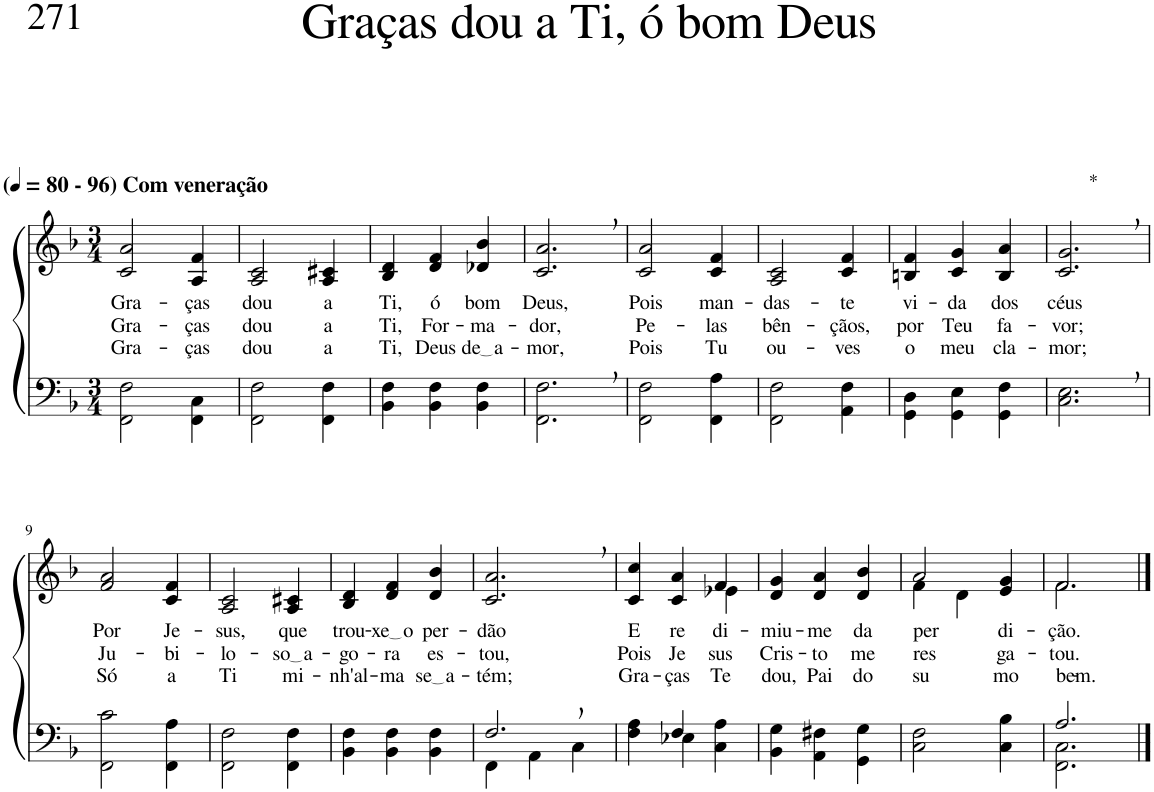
**kern	**kern	**text	**text	**text
*part2	*part1	*part1	*part1	*part1
*staff2	*staff1	*staff1	*staff1	*staff1
*I"Parte III e IV	*I"Parte I e II	*	*	*
*clefF4	*clefG2	*	*	*
*Trd-1c-2	*Trd-1c-2	*	*	*
*k[b-]	*k[b-]	*	*	*
*M3/4	*M3/4	*	*	*
*MM80	*MM80	*	*	*
=1	=1	=1	=1	=1
!	!LO:TX:a:B:t=(	!	!	!
!	!LO:TX:a:B:t=- 96) Com veneração	!	!	!
!	!	!LO:LY:b	!LO:LY:b	!LO:LY:b
2FF\ 2F\	2c/ 2a/	Gra-	Gra-	Gra-
!	!	!LO:LY:b	!LO:LY:b	!LO:LY:b
4FF\ 4C\	4A/ 4f/	-ças	-ças	-ças
=2	=2	=2	=2	=2
!	!	!LO:LY:b	!LO:LY:b	!LO:LY:b
2FF\ 2F\	2A/ 2c/	dou	dou	dou
!	!	!LO:LY:b	!LO:LY:b	!LO:LY:b
4FF\ 4F\	4A/ 4c#X/	a	a	a
=3	=3	=3	=3	=3
!	!	!LO:LY:b	!LO:LY:b	!LO:LY:b
4BB-\ 4F\	4B-/ 4d/	Ti,	Ti,	Ti,
!	!	!LO:LY:b	!LO:LY:b	!LO:LY:b
4BB-\ 4F\	4d/ 4f/	ó	For-	Deus
!	!	!LO:LY:b	!LO:LY:b	!LO:LY:b
4BB-\ 4F\	4d-X/ 4b-/	bom	-ma-	de a
=4	=4	=4	=4	=4
!	!	!LO:LY:b	!LO:LY:b	!LO:LY:b
2.FF\, 2.F\,	2.c/, 2.a/,	Deus,	-dor,	-mor,
=5	=5	=5	=5	=5
!	!	!LO:LY:b	!LO:LY:b	!LO:LY:b
2FF\ 2F\	2c/ 2a/	Pois	Pe-	Pois
!	!	!LO:LY:b	!LO:LY:b	!LO:LY:b
4FF\ 4A\	4c/ 4f/	man-	-las	Tu
=6	=6	=6	=6	=6
!	!	!LO:LY:b	!LO:LY:b	!LO:LY:b
2FF\ 2F\	2A/ 2c/	-das-	bên-	ou-
!	!	!LO:LY:b	!LO:LY:b	!LO:LY:b
4AA\ 4F\	4c/ 4f/	-te	-çãos,	-ves
=7	=7	=7	=7	=7
!	!	!LO:LY:b	!LO:LY:b	!LO:LY:b
4GG\ 4D\	4Bn/ 4f/	vi-	por	o
!	!	!LO:LY:b	!LO:LY:b	!LO:LY:b
4GG\ 4E\	4c/ 4g/	-da	Teu	meu
!	!	!LO:LY:b	!LO:LY:b	!LO:LY:b
4GG\ 4F\	4B/ 4a/	dos	fa-	cla-
=8	=8	=8	=8	=8
!	!LO:TX:a:t=*	!	!	!
!	!	!LO:LY:b	!LO:LY:b	!LO:LY:b
2.C\, 2.E\,	2.c/, 2.g/,	céus	-vor;	-mor;
!!LO:LB:g=z
=9	=9	=9	=9	=9
!	!	!LO:LY:b	!LO:LY:b	!LO:LY:b
2FF\ 2c\	2f/ 2a/	Por	Ju-	Só
!	!	!LO:LY:b	!LO:LY:b	!LO:LY:b
4FF\ 4A\	4c/ 4f/	Je-	-bi-	a
=10	=10	=10	=10	=10
!	!	!LO:LY:b	!LO:LY:b	!LO:LY:b
2FF\ 2F\	2A/ 2c/	-sus,	-lo-	Ti
!	!	!LO:LY:b	!LO:LY:b	!LO:LY:b
4FF\ 4F\	4A/ 4c#X/	que	so a	mi-
=11	=11	=11	=11	=11
!	!	!LO:LY:b	!LO:LY:b	!LO:LY:b
4BB-\ 4F\	4B-/ 4d/	trou-	-go-	-nh'al-
!	!	!LO:LY:b	!LO:LY:b	!LO:LY:b
4BB-\ 4F\	4d/ 4f/	xe o	-ra	-ma
!	!	!LO:LY:b	!LO:LY:b	!LO:LY:b
4BB-\ 4F\	4d/ 4b-/	per-	es-	se a
=12	=12	=12	=12	=12
*^	*	*	*	*
!	!	!	!LO:LY:b	!LO:LY:b	!LO:LY:b
2.F,/	4FF\	2.c/, 2.a/,	-dão	-tou,	-tém;
.	4AA\	.	.	.	.
.	4C\	.	.	.	.
=13	=13	=13	=13	=13	=13
!	!	!	!LO:LY:b	!LO:LY:b	!LO:LY:b
*	*	*^	*	*	*
4ryy	4F\ 4A\	4c/ 4cc/	2ryy	E	Pois	Gra-
!	!	!	!	!LO:LY:b	!LO:LY:b	!LO:LY:b
4F/	4E-X\	4c/ 4a/	.	re-	Je-	-ças
!	!	!	!	!LO:LY:b	!LO:LY:b	!LO:LY:b
4ryy	4C\ 4A\	4f/	4e-X\	-di-	-sus	Te
=14	=14	=14	=14	=14	=14	=14
!	!	!	!	!LO:LY:b	!LO:LY:b	!LO:LY:b
*v	*v	*	*	*	*	*
*	*v	*v	*	*	*
4BB-\ 4G\	4d/ 4g/	-miu-	Cris-	dou,
!	!	!LO:LY:b	!LO:LY:b	!LO:LY:b
4AA\ 4F#X\	4d/ 4a/	-me	-to	Pai
!	!	!LO:LY:b	!LO:LY:b	!LO:LY:b
4GG\ 4G\	4d/ 4b-/	da	me	do
=15	=15	=15	=15	=15
*	*^	*	*	*
!	!	!	!LO:LY:b	!LO:LY:b	!LO:LY:b
2C\ 2F\	2a/	4f\	per-	res-	su-
.	.	4d\	.	.	.
!	!	!	!LO:LY:b	!LO:LY:b	!LO:LY:b
4C\ 4B-\	4e/ 4g/	4ryy	-di-	-ga-	-mo
=16	=16	=16	=16	=16	=16
*^	*	*	*	*	*
!	!	!	!	!LO:LY:b	!LO:LY:b	!LO:LY:b
2.A/	2.FF\ 2.C\	2.f\	2.f/	-ção.	-tou.	bem.-
*v	*v	*	*	*	*	*
*	*v	*v	*	*	*
==	==	==	==	==
*-	*-	*-	*-	*-
